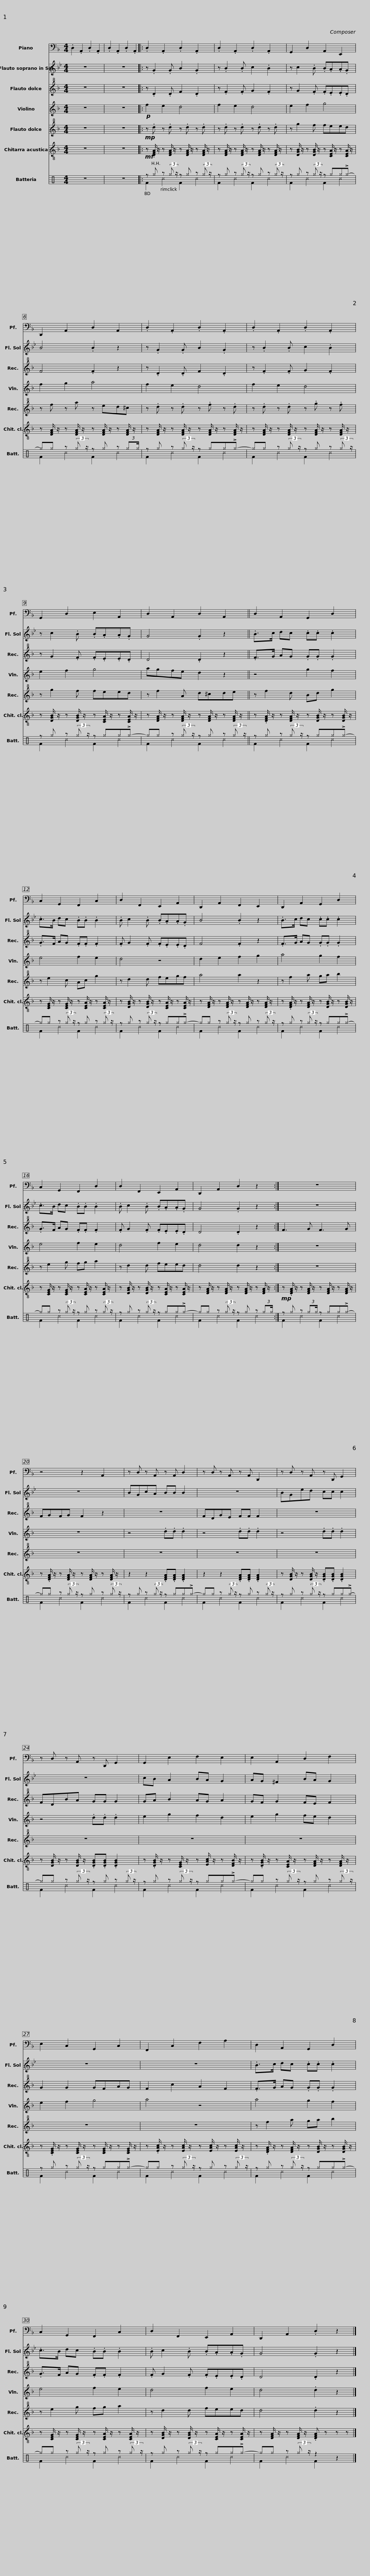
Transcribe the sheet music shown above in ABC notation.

X:1
%%score 1 2 3 4 5 6 ( 7 8 )
L:1/8
M:4/4
I:linebreak $
K:F
V:1 bass
V:2 treble transpose=7
V:3 treble+8
V:4 treble
V:5 treble+8
V:6 treble-8
V:7 perc
K:none
V:8 perc
K:none
V:1
 .D,2 .A,,2 .D,2 .A,,2 | .D,2 .A,,2 .D,2 .A,,2 |: .D,2 .A,,2 .D,2 .A,,2 |$ .D,2 .A,,2 .D,2 .A,,2 | G,,2 D,2 A,,2 E,,2 |$ %5
 D,,2 A,,2 D,2 A,,2 | .D,2 .A,,2 .D,2 .A,,2 |$ .D,2 .A,,2 .D,2 .A,,2 | G,,2 D,2 E,2 A,,2 |$ D,2 A,,2 D,2 A,,2 || %10
 D,2 A,,2 G,,2 D,2 |$ C,2 G,,2 F,,2 C,2 | D,2 F,,2 E,,2 A,,2 |$ D,,2 A,,2 F,,2 E,,2 | D,,2 A,,2 G,,2 D,2 |$ %15
 C,2 G,,2 F,,2 D,2 | D,2 F,,2 E,,2 A,,2 |$ D,,2 A,,2 D,2 z2 :| z8 |$ z4 z2 A,,2 | %20
 z D, z A,, z A,, D,2 | z D, z A,, z A,, D,,2 |$ z D, z A,, z D,, G,,2 | z D, z A,, z D,, G,,2 | G,,2 E,2 F,2 E,2 |$ %25
 E,2 A,,2 D,2 F,2 | E,2 C,2 G,,2 C,2 |$ F,,2 C,2 F,2 A,2 | D,2 A,,2 G,,2 D,2 |$ C,2 G,,2 F,,2 C,2 | %30
 D,2 F,,2 E,,2 A,,2 |$ D,,2 A,,2 .D,2 z2 |] %32
V:2
[K:Bb] z8 | z8 |: z .G2 .G B2 .G2 |$ z .B2 .B c2 .B2 | z c2 .B .B.A.A.G |$ %5
 B4 .B2 z2 | z .G2 .G B2 .G2 |$ z .B2 .B c2 .B2 | z c2 .B .B.A.A.G |$ G4 .G2 z2 || %10
 .B>c dc .c.c .c2 |$ .c>B dc .B.B .B2 | .B c2 .B .B.A.A.G |$ B4 .B2 z2 | .B>c dc .c.c .c2 |$ %15
 .c>B dc .B.B .B2 | .B c2 .B .B.A.A.G |$ G4 .G2 z2 :| z8 |$ z8 | %20
 BGcA BB B2 | z8 |$ BGed cc c2 | z8 | cB A2 BA G2 |$ %25
 AG ^F2 BA G2 | z8 |$ z8 | .B>c dc .c.c .c2 |$ .c>B dc .B.B .B2 | %30
 .B c2 .B .B.A.A.G |$ G4 .G2 z2 |] %32
V:3
 z8 | z8 |: z .D2 .D F2 .D2 |$ z .F2 .F G2 .F2 | z G2 .F .F.E.E.D |$ %5
 F4 .F2 z2 | z .D2 .D F2 .D2 |$ z .F2 .F G2 .F2 | z G2 .F .F.E.E.D |$ D4 .D2 z2 || %10
 .F>G AG .G.G .G2 |$ .G>F AG .F.F .F2 | .F G2 .F .F.E.E.D |$ F4 .F2 z2 | .F>G AG .G.G .G2 |$ %15
 .G>F AG .F.F .F2 | .F G2 .F .F.E.E.D |$ D4 .D2 z2 :| F3 G F3 G |$ FGFG F2 z2 | %20
 z8 | FDGE FF F2 |$ z8 | FDBA GG G2 | GA B2 AG A2 |$ %25
 GF G2 FE F2 | G2 G2 GFAG |$ F2 c2 A2 F2 | .F>G AG .G.G .G2 |$ .G>F AG .F.F .F2 | %30
 .F G2 .F .F.E.E.D |$ D4 .D2 z2 |] %32
V:4
 z8 | z8 |:!p! f2 e2 d4 |$ f2 e2 d4 | e2 f2 g4 |$ %5
 f2 g2 a4 | f2 e2 d4 |$ f2 e2 d4 | e2 f2 g4 |$ agfe d2 z2 || %10
 z4 g2 f2 |$ e4 f2 e2 | d4 z4 |$ d2 e2 f2 g2 | a4 g2 f2 |$ %15
 e4 f2 e2 | d4 f2 e2 |$ d4 d2 z2 :| z8 |$ z8 | %20
 z4 .d.d .d2 | z4 .d.d .d2 |$ z4 .d.d .d2 | z4 .d.d .d2 | e2 g2 f2 d2 |$ %25
 e2 g2 fe d2 | e2 f2 g4 |$ a4 z4 | a4 g2 f2 |$ e4 f2 e2 | %30
 d4 f2 e2 |$ d4 .d2 z2 |] %32
V:5
 z8 | z8 |:!mp! z .d z .d z .d z .d |$ z .d z .d z .d z .d | z g2 f feed |$ %5
 z f z a z ed^c | z .d z .d z .f z .d |$ z .d z .d z .g z .f | z g2 f feed |$ z f2 A d^cde || %10
 z f2 d Bd g2 |$ z e2 c Ac g2 | z d2 d fegf |$ a4 a2 z2 | z f2 a ga b2 |$ %15
 z e2 g fg a2 | z d2 d feed |$ d4 d2 z2 :| z8 |$ z8 | %20
 z8 | z8 |$ z8 | z8 | z8 |$ %25
 z8 | z8 |$ z8 | z f2 a ga b2 |$ z e2 g fg a2 | %30
 z d2 d feed |$ d4 .d2 z2 |] %32
V:6
 z8 | z8 |: z .[DFA]/ z/ z [DFA]/ z/ z [DFA]/ z/ z [DFA]/ z/ |$ z [DFA]/ z/ z [DFA]/ z/ z [DFA]/ z/ z [DFA]/ z/ | z [DGB]/ z/ z [DGB]/ z/ z [CEA]/ z/ z [CEA]/ z/ |$ %5
 z [DFA]/ z/ z [DFA]/ z/ z [DFA]/ z/ z [DFA]/ z/ | z [DFA]/ z/ z [DFA]/ z/ z [DFA]/ z/ z [DFA]/ z/ |$ z [DFA]/ z/ z [DFA]/ z/ z [DFA]/ z/ z [DFA]/ z/ | z [DGB]/ z/ z [DGB]/ z/ z [CEA]/ z/ z [CEA]/ z/ |$ z [DFA]/ z/ z [DFA]/ z/ z [DFA]/ z/ z [DFA]/ z/ || %10
 z .[DFA]/ z/ z [DFA]/ z/ z [DGB]/ z/ z [DGB]/ z/ |$ z [CEG]/ z/ z [CEG]/ z/ z [CEA]/ z/ z [CEA]/ z/ | z [DGB]/ z/ z [DGB]/ z/ z [CEA]/ z/ z [CEA]/ z/ |$ z [DFA]/ z/ z [DFA]/ z/ z [DFA]/ z/ z [DFA]/ z/ | z .[DFA]/ z/ z [DFA]/ z/ z [DGB]/ z/ z [DGB]/ z/ |$ %15
 z [CEG]/ z/ z [CEG]/ z/ z [CEA]/ z/ z [CEA]/ z/ | z [DGB]/ z/ z [DGB]/ z/ z [CEA]/ z/ z [CEA]/ z/ |$ z [DFA]/ z/ z [DFA]/ z/ z [DFA]/ z/ z [DFA]/ z/ :|!mp! z .[DFA]/ z/ z [DFA]/ z/ z [DFA]/ z/ z [DFA]/ z/ |$ z .[DFA]/ z/ z [DFA]/ z/ z [DFA]/ z/ z [DFA]/ z/ | %20
 z2 z2 .[DFA].[DFA] .[DFA]2 | z2 z2 .[DFA].[DFA] .[DFA]2 |$ z [DGB]/ z/ z [DGB]/ z/ .[DGB].[DGB] .[DGB]2 | z [DGB]/ z/ z [DGB]/ z/ .[DGB].[DGB] .[DGB]2 | z .[DGB]/ z/ z [CEG]/ z/ z [EAc]/ z/ z [DFB]/ z/ |$ %25
 z .[DGB]/ z/ z [CEA]/ z/ z [DFA]/ z/ z [DFA]/ z/ | z .[CEG]/ z/ z [CEG]/ z/ z [CEG]/ z/ z [CEG]/ z/ |$ z .[EAc]/ z/ z [EAc]/ z/ z [EAc]/ z/ z [EAc]/ z/ | z .[DFA]/ z/ z [DFA]/ z/ z [DGB]/ z/ z [DGB]/ z/ |$ z [CEG]/ z/ z [CEG]/ z/ z [CEA]/ z/ z [CEA]/ z/ | %30
 z [DGB]/ z/ z [DGB]/ z/ z [CEA]/ z/ z [CEA]/ z/ |$ z [DFA]/ z/ z [DFA]/ z/ .[DFA] z z z |] %32
V:7
[K:C] z8 | z8 |:!mf! z ^g z (3:2:2^g z/ z ^g z (3:2:2^g z/ |$ z ^g z (3:2:2^g z/ z ^g z (3:2:2^g z/ | z ^g z (3:2:2^g z/ z ^g^g!>!^g- |$ %5
 ^g^g z (3:2:2^g z/ z ^g z (3:2:2^g^g/ | z ^g z (3:2:2^g z/ z ^g^g!>!^g- |$ ^g^g z (3:2:2^g z/ z ^g z (3:2:2^g z/ | z ^g z (3:2:2^g z/ z ^g^g!>!^g- |$ ^g^g z (3:2:2^g z/ z ^g z (3:2:2^g z/ || %10
 z ^g z (3:2:2^g z/ z ^g^g!>!^g- |$ ^g^g z (3:2:2^g z/ z ^g z (3:2:2^g z/ | z ^g z (3:2:2^g z/ z ^g^g!>!^g- |$ ^g^g z (3:2:2^g z/ z ^g z (3:2:2^g z/ | z ^g z (3:2:2^g z/ z ^g^g!>!^g- |$ %15
 ^g^g z (3:2:2^g z/ z ^g z (3:2:2^g z/ | z ^g z (3:2:2^g z/ z ^g^g!>!^g- |$ ^g^g z (3:2:2^g z/ z ^g z (3:2:2^g^g/ :| z ^g z (3:2:2^g^g/ z ^g^g!>!^g- |$ ^g^g z (3:2:2^g z/ z ^g z (3:2:2^g z/ | %20
 z ^g z (3:2:2^g z/ z ^g^g!>!^g- | ^g^g z (3:2:2^g z/ z ^g z (3:2:2^g z/ |$ z ^g z (3:2:2^g z/ z ^g^g!>!^g- | ^g^g z (3:2:2^g z/ z ^g z (3:2:2^g z/ | z ^g z (3:2:2^g z/ z ^g^g!>!^g- |$ %25
 ^g^g z (3:2:2^g z/ z ^g z (3:2:2^g z/ | z ^g z (3:2:2^g z/ z ^g^g!>!^g- |$ ^g^g z (3:2:2^g z/ z ^g z (3:2:2^g z/ | z ^g z (3:2:2^g z/ z ^g^g!>!^g- |$ ^g^g z (3:2:2^g z/ z ^g z (3:2:2^g z/ | %30
 z ^g z (3:2:2^g z/ z ^g^g!>!^g- |$ ^g^g z (3:2:2^g z/ z2 z2 |] %32
V:8
[K:C] x8 | x8 |: F2 ^c2 F2 ^c2 |$ F2 ^c2 F2 ^c2 | F2 ^c2 F2 ^c2 |$ %5
 F2 ^c2 F2 ^c2 | F2 ^c2 F2 ^c2 |$ F2 ^c2 F2 ^c2 | F2 ^c2 F2 ^c2 |$ F2 ^c2 F2 ^c2 || %10
 F2 ^c2 F2 ^c2 |$ F2 ^c2 F2 ^c2 | F2 ^c2 F2 ^c2 |$ F2 ^c2 F2 ^c2 | F2 ^c2 F2 ^c2 |$ %15
 F2 ^c2 F2 ^c2 | F2 ^c2 F2 ^c2 |$ F2 ^c2 F2 ^c2 :| F2 ^c2 F2 ^c2 |$ F2 ^c2 F2 ^c2 | %20
 F2 ^c2 F2 ^c2 | F2 ^c2 F2 ^c2 |$ F2 ^c2 F2 ^c2 | F2 ^c2 F2 ^c2 | F2 ^c2 F2 ^c2 |$ %25
 F2 ^c2 F2 ^c2 | F2 ^c2 F2 ^c2 |$ F2 ^c2 F2 ^c2 | F2 ^c2 F2 ^c2 |$ F2 ^c2 F2 ^c2 | %30
 F2 ^c2 F2 ^c2 |$ F2 ^c2 F2 z2 |] %32
